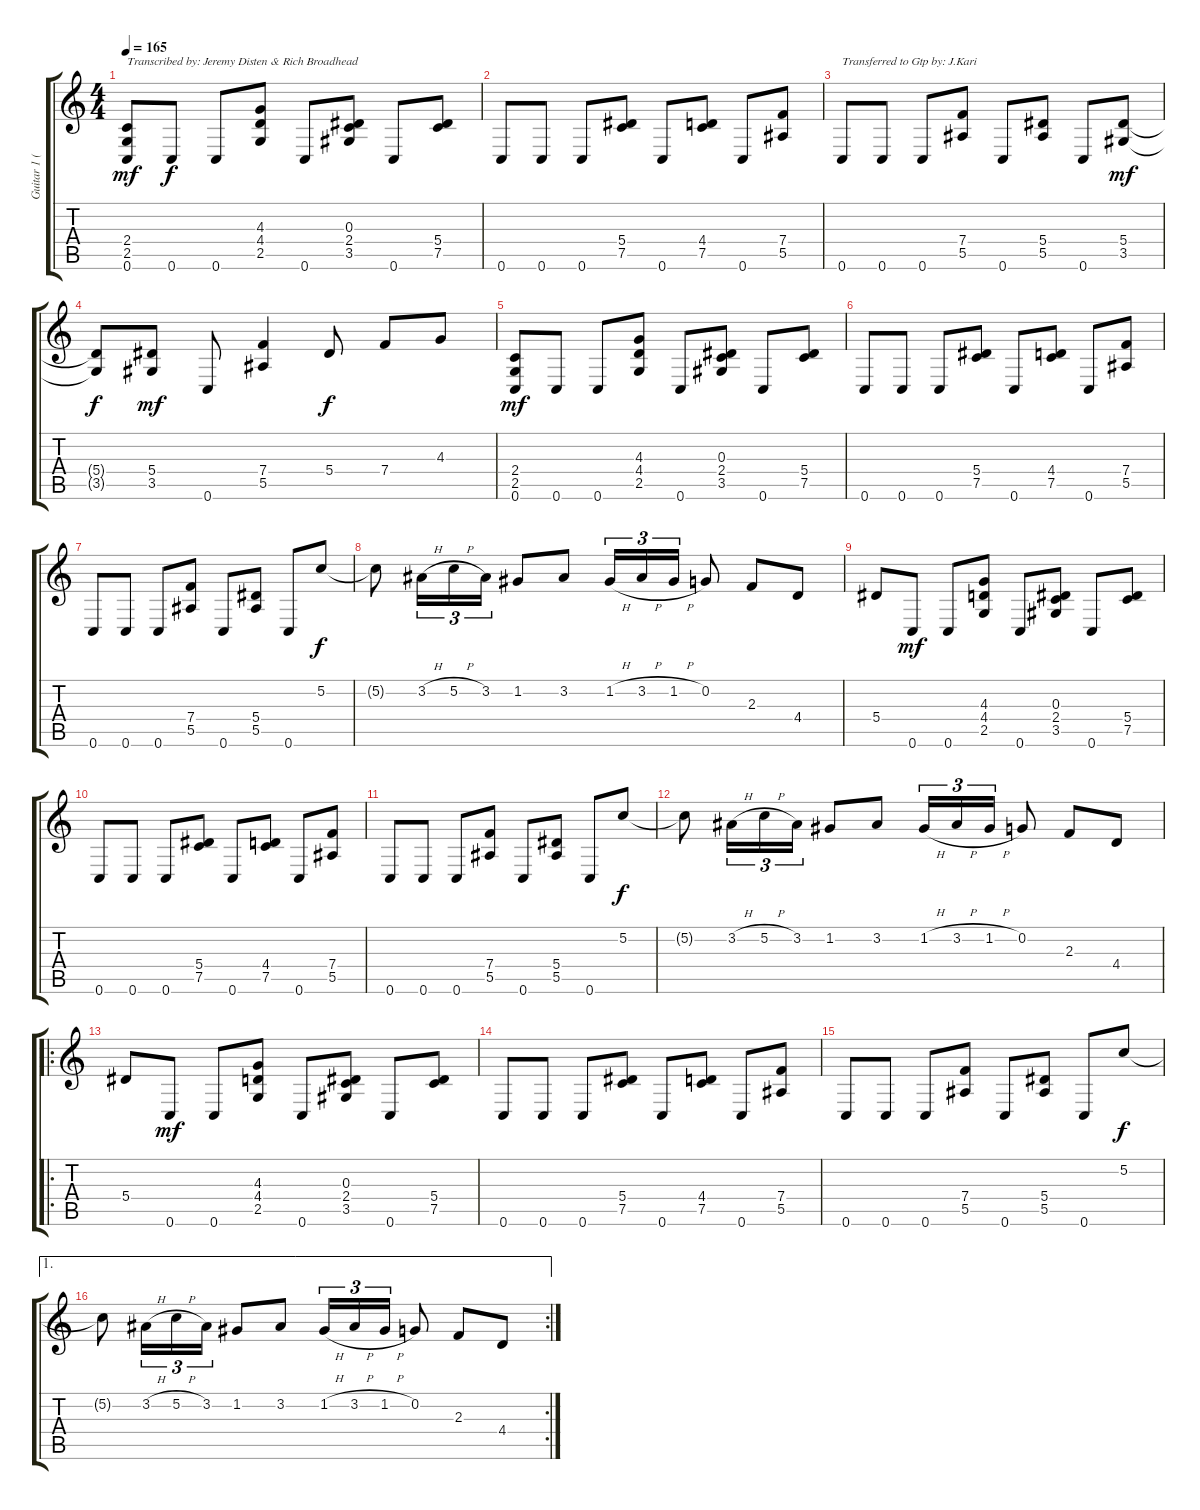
\track ("Guitar 1 (Lead)" "Guitar 1 (") {instrument distortionguitar}
\staff {score tabs}
\tuning (C4 G3 Eb3 Bb2 F2 C2) {hide}
\ts (4 4)
\tempo 165
\clef g2
\ks c
(2.4 2.5 0.6).8{txt "Transcribed by: Jeremy Disten & Rich Broadhead" dy mf instrument distortionguitar} 0.6.8{dy f} 0.6.8 (4.3 4.4 2.5).8 0.6.8 (0.3 2.4 3.5).8 0.6.8 (5.4 7.5).8 |
0.6.8 0.6.8 0.6.8 (5.4 7.5).8 0.6.8 (4.4 7.5).8 0.6.8 (7.4 5.5).8 |
0.6.8{txt "Transferred to Gtp by: J.Kari"} 0.6.8 0.6.8 (7.4 5.5).8 0.6.8 (5.4 5.5).8 0.6.8 (5.4 3.5).8{dy mf} |
(5.4{t} 3.5{t}).8{dy f} (5.4 3.5).8{dy mf} 0.6.8 (7.4 5.5).4 5.4.8{dy f} 7.4.8 4.3.8 |
(2.4 2.5 0.6).8{dy mf} 0.6.8 0.6.8 (4.3 4.4 2.5).8 0.6.8 (0.3 2.4 3.5).8 0.6.8 (5.4 7.5).8 |
0.6.8 0.6.8 0.6.8 (5.4 7.5).8 0.6.8 (4.4 7.5).8 0.6.8 (7.4 5.5).8 |
0.6.8 0.6.8 0.6.8 (7.4 5.5).8 0.6.8 (5.4 5.5).8 0.6.8 5.2.8{dy f} |
5.2{t}.8 3.2{h}.16{tu (3 2)} 5.2{h}.16{tu (3 2)} 3.2.16{tu (3 2)} 1.2.8 3.2.8 1.2{h}.16{tu (3 2)} 3.2{h}.16{tu (3 2)} 1.2{h}.16{tu (3 2)} 0.2.8 2.3.8 4.4.8 |
5.4.8 0.6.8{dy mf} 0.6.8 (4.3 4.4 2.5).8 0.6.8 (0.3 2.4 3.5).8 0.6.8 (5.4 7.5).8 |
0.6.8 0.6.8 0.6.8 (5.4 7.5).8 0.6.8 (4.4 7.5).8 0.6.8 (7.4 5.5).8 |
0.6.8 0.6.8 0.6.8 (7.4 5.5).8 0.6.8 (5.4 5.5).8 0.6.8 5.2.8{dy f} |
5.2{t}.8 3.2{h}.16{tu (3 2)} 5.2{h}.16{tu (3 2)} 3.2.16{tu (3 2)} 1.2.8 3.2.8 1.2{h}.16{tu (3 2)} 3.2{h}.16{tu (3 2)} 1.2{h}.16{tu (3 2)} 0.2.8 2.3.8 4.4.8 |
\ro
5.4.8 0.6.8{dy mf} 0.6.8 (4.3 4.4 2.5).8 0.6.8 (0.3 2.4 3.5).8 0.6.8 (5.4 7.5).8 |
0.6.8 0.6.8 0.6.8 (5.4 7.5).8 0.6.8 (4.4 7.5).8 0.6.8 (7.4 5.5).8 |
0.6.8 0.6.8 0.6.8 (7.4 5.5).8 0.6.8 (5.4 5.5).8 0.6.8 5.2.8{dy f} |
\ae 1
\rc 2
5.2{t}.8 3.2{h}.16{tu (3 2)} 5.2{h}.16{tu (3 2)} 3.2.16{tu (3 2)} 1.2.8 3.2.8 1.2{h}.16{tu (3 2)} 3.2{h}.16{tu (3 2)} 1.2{h}.16{tu (3 2)} 0.2.8 2.3.8 4.4.8
